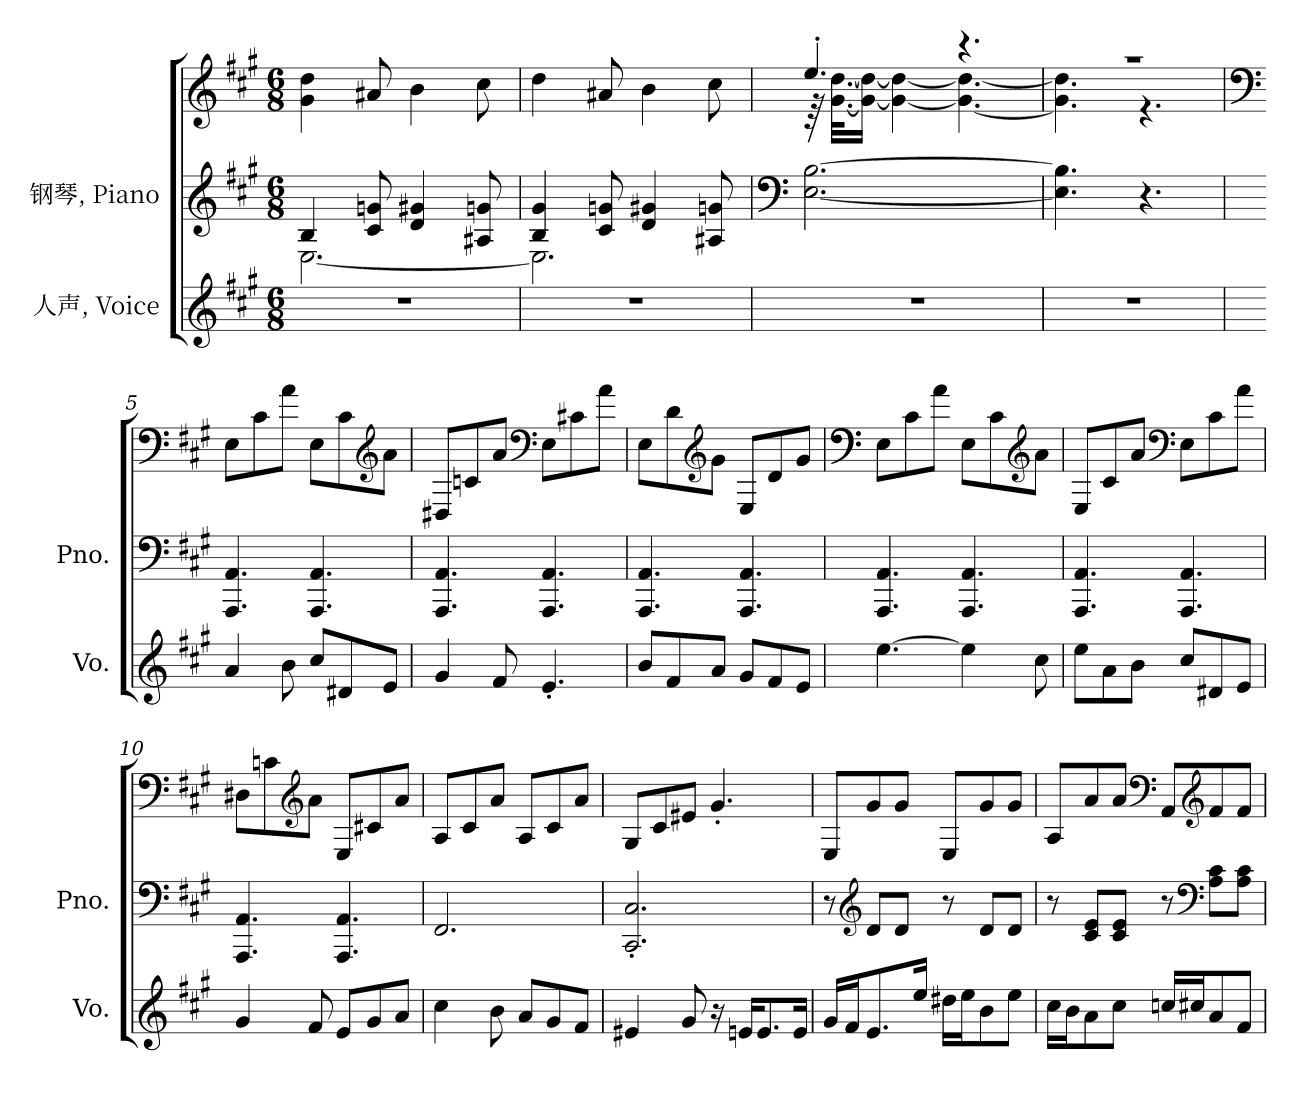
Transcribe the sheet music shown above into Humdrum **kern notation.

**kern	**kern	**kern
*part2	*part1	*part1
*staff3	*staff2	*staff1
*I"人声, Voice	*I"钢琴, Piano	*
*I'Vo.	*I'Pno.	*
*clefG2	*clefG2	*clefG2
*k[f#c#g#]	*k[f#c#g#]	*k[f#c#g#]
*M6/8	*M6/8	*M6/8
*MM108	*MM108	*MM108
=1	=1	=1
*	*^	*
2.r	4B/	[2.E\	4g#\ 4dd\
.	8c#/ 8gn/	.	8a#X/
.	4d/ 4g#X/	.	4b\
.	8A#X/ 8gn/	.	8cc#\
=2	=2	=2	=2
2.r	4B/ 4g#/	2.E\]	4dd\
.	8c#/ 8gn/	.	8a#X/
.	4d/ 4g#X/	.	4b\
.	8A#X/ 8gn/	.	8cc#\
*	*v	*v	*
=3	=3	=3
*	*clefF4	*
*	*	*^
2.r	[2.E\ [2.B\	4.ee'/	64r
.	.	.	[32.g#\ [32.dd\KLL
.	.	.	16g#\_ 16dd\_JJ
.	.	.	4g#\_ 4dd\_
.	.	4.r	4.g#\_ 4.dd\_
=4	=4	=4	=4
2.r	4.E\] 4.B\]	2.r	4.g#\] 4.dd\]
.	4.r	.	4.r
*	*	*v	*v
!!LO:LB:g=z
=5	=5	=5
*	*	*clefF4
4a/	4.AAA/ 4.AA/	8E\L
.	.	8c#\
8b\	.	8a\J
8cc#/L	4.AAA/ 4.AA/	8E\L
8d#X/	.	8c#\
*	*	*clefG2
8e/J	.	8a\J
=6	=6	=6
4g#/	4.AAA/ 4.AA/	8D#X/L
.	.	8cn/
8f#/	.	8a/J
*	*	*clefF4
4.e'/	4.AAA/ 4.AA/	8E\L
.	.	8c#X\
.	.	8a\J
=7	=7	=7
8b/L	4.AAA/ 4.AA/	8E\L
8f#/	.	8d\
*	*	*clefG2
8a/J	.	8g#\J
8g#/L	4.AAA/ 4.AA/	8E/L
8f#/	.	8d/
8e/J	.	8g#/J
=8	=8	=8
*	*	*clefF4
[4.ee\	4.AAA/ 4.AA/	8E\L
.	.	8c#\
.	.	8a\J
4ee\]	4.AAA/ 4.AA/	8E\L
.	.	8c#\
*	*	*clefG2
8cc#\	.	8a\J
!!LO:LB:g=z
=9	=9	=9
8ee\L	4.AAA/ 4.AA/	8E/L
8a\	.	8c#/
8b\J	.	8a/J
*	*	*clefF4
8cc#/L	4.AAA/ 4.AA/	8E\L
8d#X/	.	8c#\
8e/J	.	8a\J
=10	=10	=10
4g#/	4.AAA/ 4.AA/	8D#X\L
.	.	8cn\
*	*	*clefG2
8f#/	.	8a\J
8e/L	4.AAA/ 4.AA/	8E/L
8g#/	.	8c#X/
8a/J	.	8a/J
=11	=11	=11
4cc#\	2.FF#/	8A/L
.	.	8c#/
8b\	.	8a/J
8a/L	.	8A/L
8g#/	.	8c#/
8f#/J	.	8a/J
=12	=12	=12
4e#X/	2.CC#/' 2.C#/'	8G#/L
*	*	*MM97
.	.	8c#/
*	*	*MM86
8g#/	.	8e#X/J
*	*	*MM14
16r	.	4.g#'/
16en/KL	.	.
8.e/	.	.
16e/Jk	.	.
!!LO:LB:g=z
=13	=13	=13
16g#/LL	8r	8E/L
16f#/J	.	.
*	*clefG2	*
8.e/	8d/L	8g#/
.	8d/J	8g#/J
16ee/Jk	.	.
16dd#X\LL	8r	8E/L
16ee\J	.	.
8b\	8d/L	8g#/
8ee\J	8d/J	8g#/J
=14	=14	=14
16cc#\LL	8r	8A/L
16b\J	.	.
8a\	8c#/ 8e/L	8a/
8cc#\J	8c#/ 8e/J	8a/J
*	*	*clefF4
16ccn/LL	8r	8AA/L
16cc#X/J	.	.
*	*clefF4	*clefG2
8a/	8A\ 8c#\L	8f#/
8f#/J	8A\ 8c#\J	8f#/J
=	=	=
*-	*-	*-
